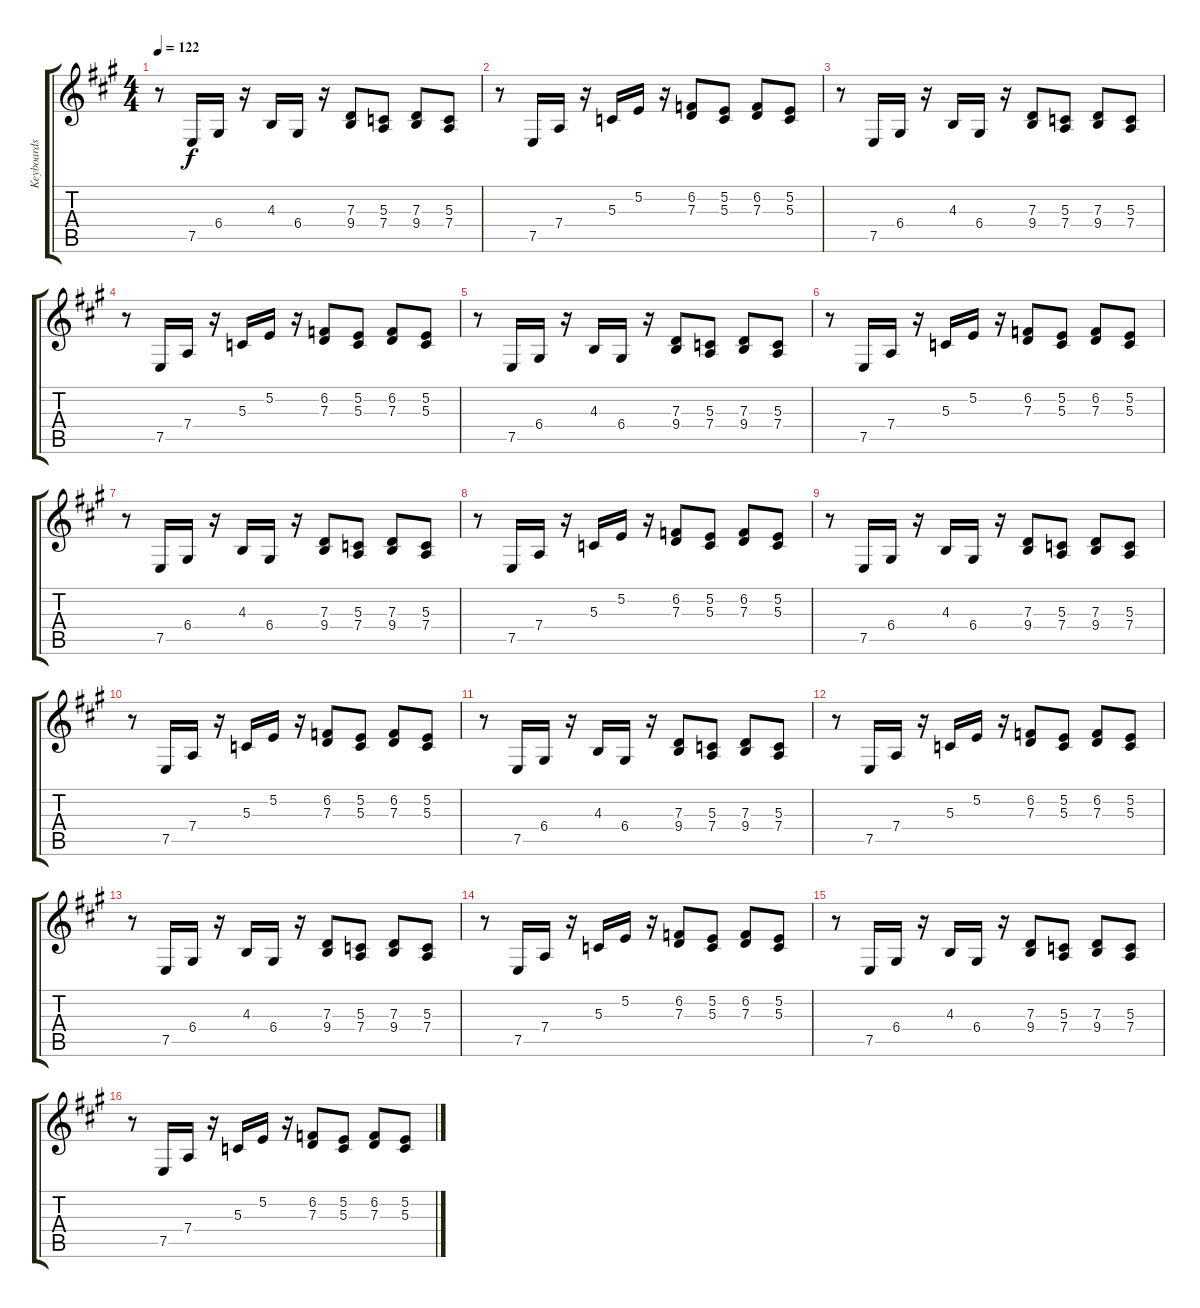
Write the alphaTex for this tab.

\track ("Keyboards" "Keyboards") {instrument drawbarorgan}
\staff {score tabs}
\tuning (E4 B3 G3 D3 A2 E2) {hide}
\ts (4 4)
\tempo 122
\clef g2
\ks a
r.8{dy f} 7.5.16 6.4.16 r.16 4.3.16 6.4.16 r.16 (7.3 9.4).8 (5.3 7.4).8 (7.3 9.4).8 (5.3 7.4).8 |
r.8 7.5.16 7.4.16 r.16 5.3.16 5.2.16 r.16 (6.2 7.3).8 (5.2 5.3).8 (6.2 7.3).8 (5.2 5.3).8 |
r.8 7.5.16 6.4.16 r.16 4.3.16 6.4.16 r.16 (7.3 9.4).8 (5.3 7.4).8 (7.3 9.4).8 (5.3 7.4).8 |
r.8 7.5.16 7.4.16 r.16 5.3.16 5.2.16 r.16 (6.2 7.3).8 (5.2 5.3).8 (6.2 7.3).8 (5.2 5.3).8 |
r.8 7.5.16 6.4.16 r.16 4.3.16 6.4.16 r.16 (7.3 9.4).8 (5.3 7.4).8 (7.3 9.4).8 (5.3 7.4).8 |
r.8 7.5.16 7.4.16 r.16 5.3.16 5.2.16 r.16 (6.2 7.3).8 (5.2 5.3).8 (6.2 7.3).8 (5.2 5.3).8 |
r.8 7.5.16 6.4.16 r.16 4.3.16 6.4.16 r.16 (7.3 9.4).8 (5.3 7.4).8 (7.3 9.4).8 (5.3 7.4).8 |
r.8 7.5.16 7.4.16 r.16 5.3.16 5.2.16 r.16 (6.2 7.3).8 (5.2 5.3).8 (6.2 7.3).8 (5.2 5.3).8 |
r.8 7.5.16 6.4.16 r.16 4.3.16 6.4.16 r.16 (7.3 9.4).8 (5.3 7.4).8 (7.3 9.4).8 (5.3 7.4).8 |
r.8 7.5.16 7.4.16 r.16 5.3.16 5.2.16 r.16 (6.2 7.3).8 (5.2 5.3).8 (6.2 7.3).8 (5.2 5.3).8 |
r.8 7.5.16 6.4.16 r.16 4.3.16 6.4.16 r.16 (7.3 9.4).8 (5.3 7.4).8 (7.3 9.4).8 (5.3 7.4).8 |
r.8 7.5.16 7.4.16 r.16 5.3.16 5.2.16 r.16 (6.2 7.3).8 (5.2 5.3).8 (6.2 7.3).8 (5.2 5.3).8 |
r.8 7.5.16 6.4.16 r.16 4.3.16 6.4.16 r.16 (7.3 9.4).8 (5.3 7.4).8 (7.3 9.4).8 (5.3 7.4).8 |
r.8 7.5.16 7.4.16 r.16 5.3.16 5.2.16 r.16 (6.2 7.3).8 (5.2 5.3).8 (6.2 7.3).8 (5.2 5.3).8 |
r.8 7.5.16 6.4.16 r.16 4.3.16 6.4.16 r.16 (7.3 9.4).8 (5.3 7.4).8 (7.3 9.4).8 (5.3 7.4).8 |
r.8 7.5.16 7.4.16 r.16 5.3.16 5.2.16 r.16 (6.2 7.3).8 (5.2 5.3).8 (6.2 7.3).8 (5.2 5.3).8
